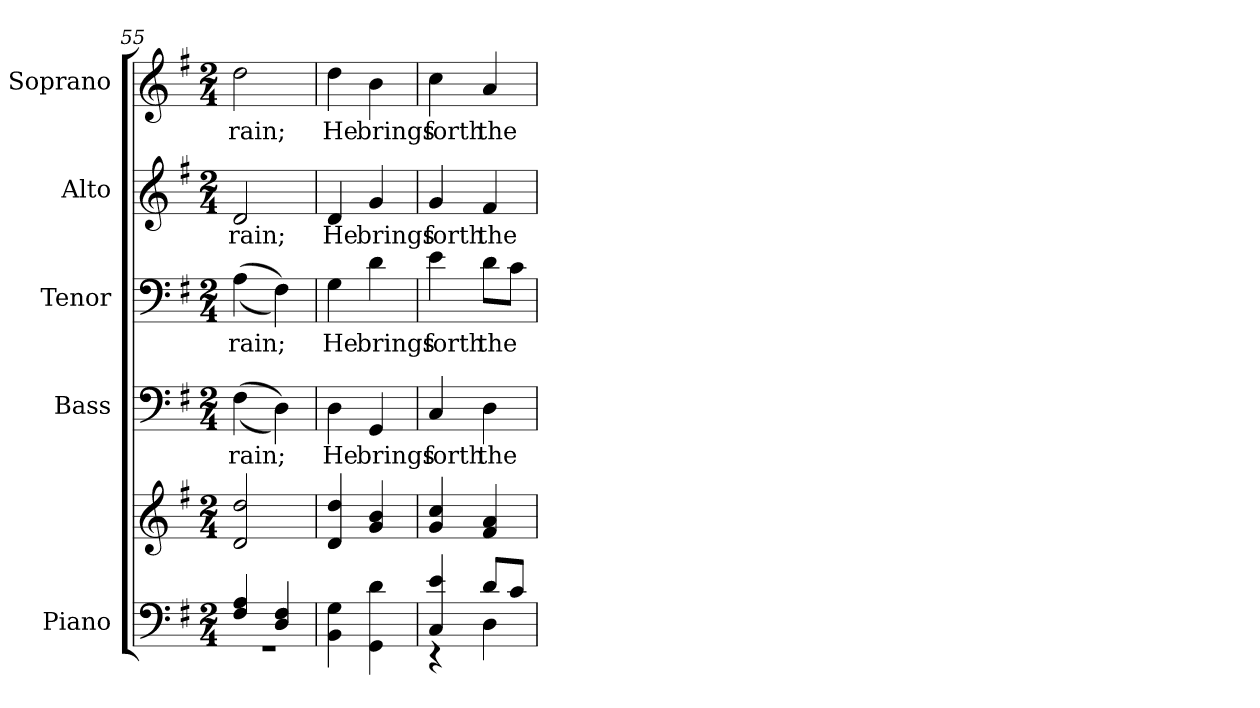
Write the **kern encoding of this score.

**kern	**kern	**kern	**text	**kern	**text	**kern	**text	**kern	**text
*part5	*part5	*part4	*part4	*part3	*part3	*part2	*part2	*part1	*part1
*staff6	*staff5	*staff4	*staff4	*staff3	*staff3	*staff2	*staff2	*staff1	*staff1
*I"Piano	*	*I"Bass	*	*I"Tenor	*	*I"Alto	*	*I"Soprano	*
*I'Pno.	*	*I'B.	*	*I'T.	*	*I'A.	*	*I'S.	*
*clefF4	*clefG2	*clefF4	*	*clefF4	*	*clefG2	*	*clefG2	*
*k[f#]	*k[f#]	*k[f#]	*	*k[f#]	*	*k[f#]	*	*k[f#]	*
*G:	*G:	*G:	*	*G:	*	*G:	*	*G:	*
*M2/4	*M2/4	*M2/4	*	*M2/4	*	*M2/4	*	*M2/4	*
=55	=55	=55	=55	=55	=55	=55	=55	=55	=55
*^	*	*	*	*	*	*	*	*	*
!	!	!	!	!LO:LY:b:color=#000000	!	!	!	!	!	!
!	!	!	!	!	!	!LO:LY:b:color=#000000	!	!	!	!
!	!	!	!	!	!	!	!	!LO:LY:b:color=#000000	!	!
!	!	!	!	!	!	!	!	!	!	!LO:LY:b:color=#000000
4F#i/ 4Ai	2r	2di/ 2ddi	((4F#i\	rain;	((4Ai\	rain;	2di/	rain;	2ddi\	rain;
4Di/ 4F#i	.	.	4Di\))	.	4F#i\))	.	.	.	.	.
*v	*v	*	*	*	*	*	*	*	*	*
=56	=56	=56	=56	=56	=56	=56	=56	=56	=56
!	!	!	!LO:LY:b:color=#000000	!	!	!	!	!	!
!	!	!	!	!	!LO:LY:b:color=#000000	!	!	!	!
!	!	!	!	!	!	!	!LO:LY:b:color=#000000	!	!
!	!	!	!	!	!	!	!	!	!LO:LY:b:color=#000000
4BBi\ 4Gi	4di/ 4ddi	4Di\	He	4Gi\	He	4di/	He	4ddi\	He
!	!	!	!LO:LY:b:color=#000000	!	!	!	!	!	!
!	!	!	!	!	!LO:LY:b:color=#000000	!	!	!	!
!	!	!	!	!	!	!	!LO:LY:b:color=#000000	!	!
!	!	!	!	!	!	!	!	!	!LO:LY:b:color=#000000
4GGi\ 4di	4gi/ 4bi	4GGi/	brings	4di\	brings	4gi/	brings	4bi\	brings
=57	=57	=57	=57	=57	=57	=57	=57	=57	=57
*^	*	*	*	*	*	*	*	*	*
!	!	!	!	!LO:LY:b:color=#000000	!	!	!	!	!	!
!	!	!	!	!	!	!LO:LY:b:color=#000000	!	!	!	!
!	!	!	!	!	!	!	!	!LO:LY:b:color=#000000	!	!
!	!	!	!	!	!	!	!	!	!	!LO:LY:b:color=#000000
4Ci/ 4ei	4r	4gi/ 4cci	4Ci/	forth	4ei\	forth	4gi/	forth	4cci\	forth
!	!	!	!	!LO:LY:b:color=#000000	!	!	!	!	!	!
!	!	!	!	!	!	!LO:LY:b:color=#000000	!	!	!	!
!	!	!	!	!	!	!	!	!LO:LY:b:color=#000000	!	!
!	!	!	!	!	!	!	!	!	!	!LO:LY:b:color=#000000
8di/L	4Di\	4f#i/ 4ai	4Di\	the	8di\L	the	4f#i/	the	4ai/	the
8ci/J	.	.	.	.	8ci\J	.	.	.	.	.
*v	*v	*	*	*	*	*	*	*	*	*
=	=	=	=	=	=	=	=	=	=
*-	*-	*-	*-	*-	*-	*-	*-	*-	*-
